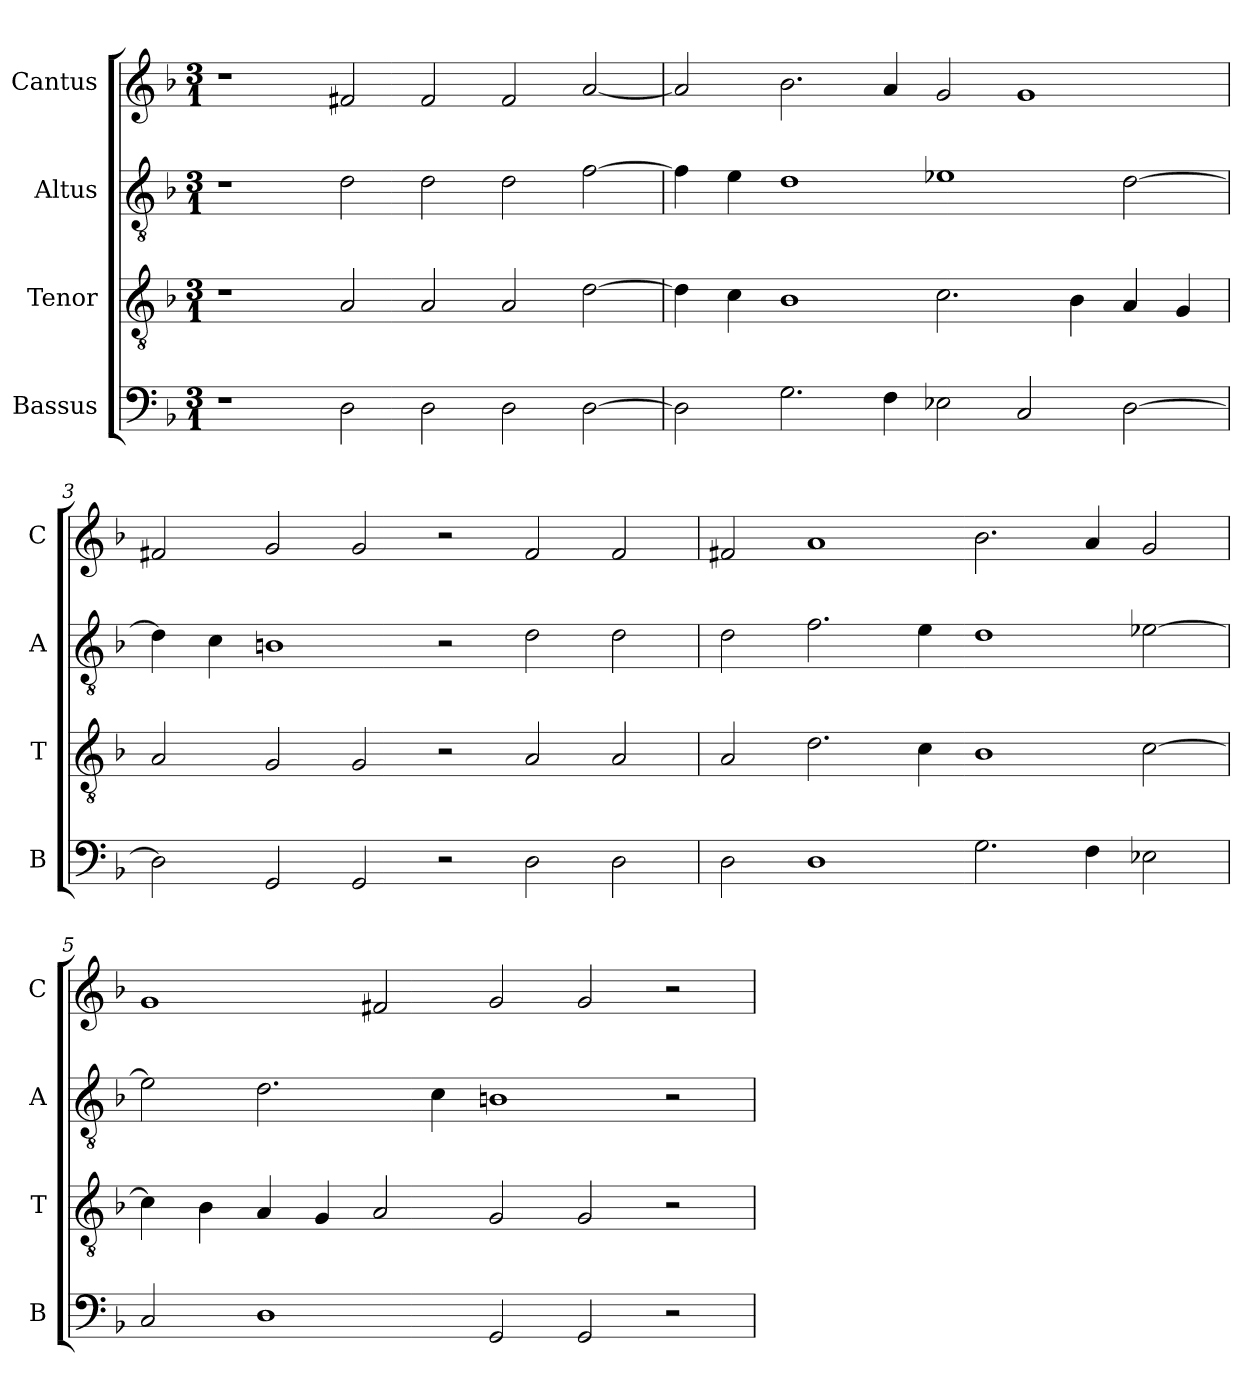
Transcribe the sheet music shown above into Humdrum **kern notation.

**kern	**kern	**kern	**kern
*part4	*part3	*part2	*part1
*staff4	*staff3	*staff2	*staff1
*I"Bassus	*I"Tenor	*I"Altus	*I"Cantus
*I'B	*I'T	*I'A	*I'C
*clefF4	*clefGv2	*clefGv2	*clefG2
*k[b-]	*k[b-]	*k[b-]	*k[b-]
*M3/1	*M3/1	*M3/1	*M3/1
=1	=1	=1	=1
1r	1r	1r	1r
2D	2A	2d	2f#X
2D	2A	2d	2f#
2D	2A	2d	2f#
[2D	[2d	[2f	[2a
=2	=2	=2	=2
2D]	4d]	4f]	2a]
.	4c	4e	.
2.G	1B-	1d	2.b-
4F	.	.	4a
2E-X	2.c	1e-X	2g
2C	.	.	1g
.	4B-	.	.
[2D	4A	[2d	.
.	4G	.	.
=3	=3	=3	=3
2D]	2A	4d]	2f#X
.	.	4c	.
2GG	2G	1Bn	2g
2GG	2G	.	2g
2r	2r	2r	2r
2D	2A	2d	2f#
2D	2A	2d	2f#
=4	=4	=4	=4
2D	2A	2d	2f#X
1D	2.d	2.f	1a
.	4c	4e	.
2.G	1B-	1d	2.b-
4F	.	.	4a
2E-X	[2c	[2e-X	2g
=5	=5	=5	=5
2C	4c]	2e-]	1g
.	4B-	.	.
1D	4A	2.d	.
.	4G	.	.
.	2A	.	2f#X
.	.	4c	.
2GG	2G	1Bn	2g
2GG	2G	.	2g
2r	2r	2r	2r
=	=	=	=
*-	*-	*-	*-
